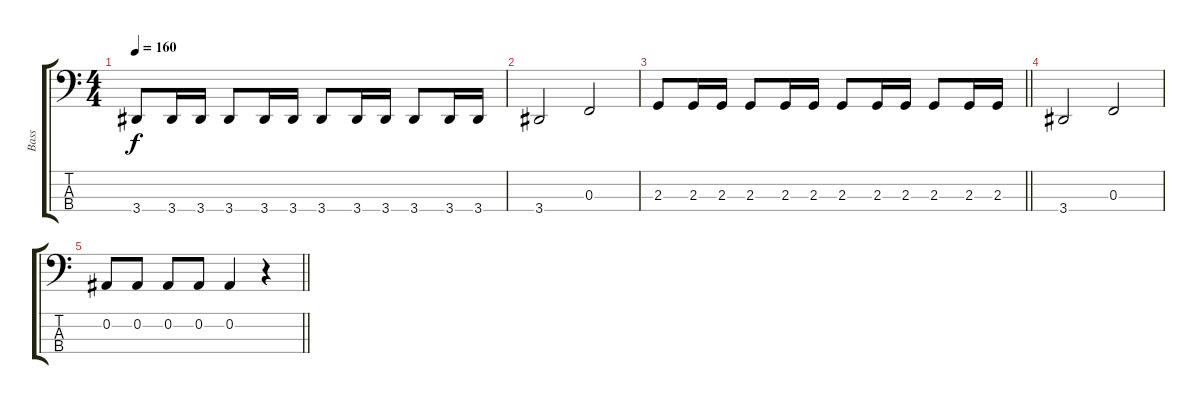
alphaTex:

\track ("Bass" "Bass") {instrument electricbassfinger}
\staff {score tabs}
\tuning (Eb2 Bb1 F1 C1) {hide}
\ts (4 4)
\tempo 160
\clef f4
\ks c
3.4.8{dy f} 3.4.16 3.4.16 3.4.8 3.4.16 3.4.16 3.4.8 3.4.16 3.4.16 3.4.8 3.4.16 3.4.16 |
3.4.2 0.3.2 |
\barLineRight lightlight
2.3.8 2.3.16 2.3.16 2.3.8 2.3.16 2.3.16 2.3.8 2.3.16 2.3.16 2.3.8 2.3.16 2.3.16 |
3.4.2 0.3.2 |
\barLineRight lightlight
0.2.8 0.2.8 0.2.8 0.2.8 0.2.4 r.4
